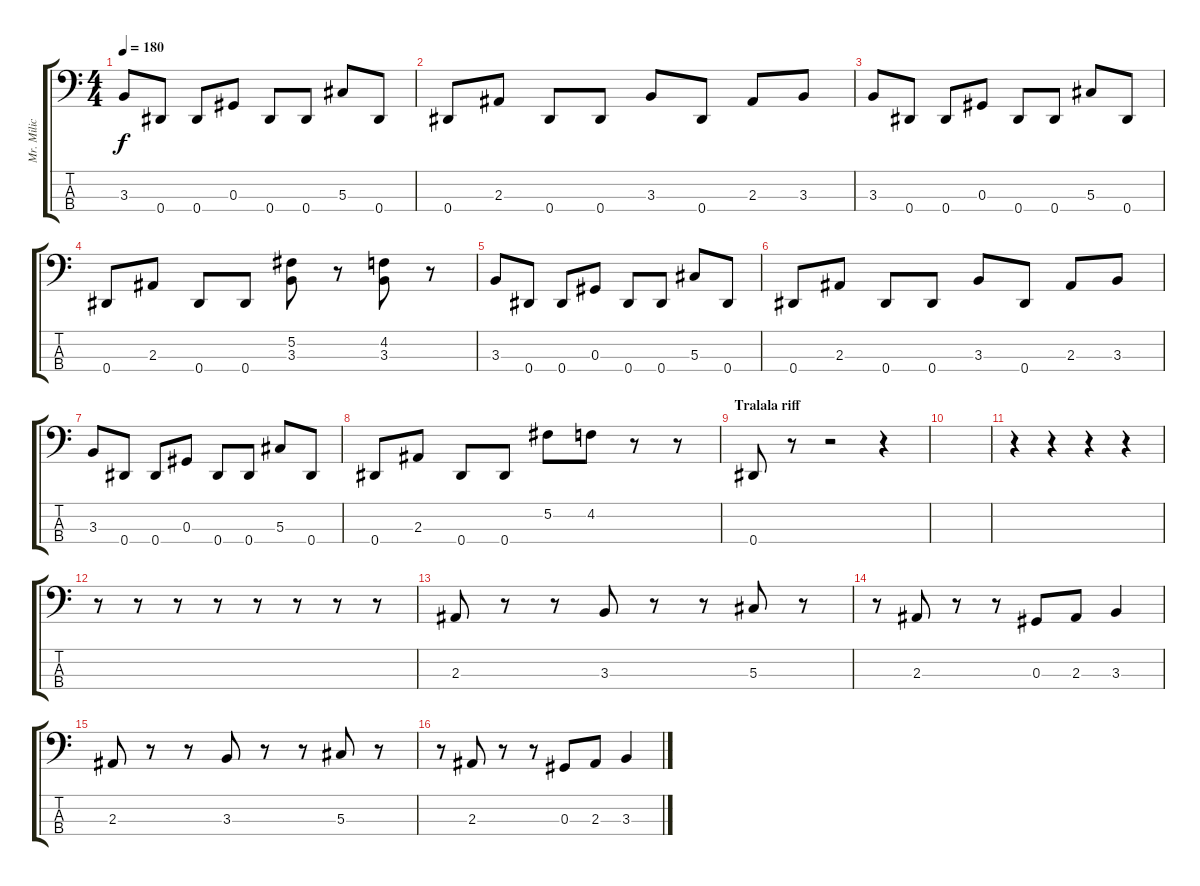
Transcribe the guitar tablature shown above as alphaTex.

\track ("Mr. Milic" "Mr. Milic") {instrument electricbasspick}
\staff {score tabs}
\tuning (Gb2 Db2 Ab1 Eb1) {hide}
\ts (4 4)
\tempo 180
\clef f4
\ks c
3.3.8{dy f} 0.4.8 0.4.8 0.3.8 0.4.8 0.4.8 5.3.8 0.4.8 |
0.4.8 2.3.8 0.4.8 0.4.8 3.3.8 0.4.8 2.3.8 3.3.8 |
3.3.8 0.4.8 0.4.8 0.3.8 0.4.8 0.4.8 5.3.8 0.4.8 |
0.4.8 2.3.8 0.4.8 0.4.8 (5.2 3.3).8 r.8 (4.2 3.3).8 r.8 |
3.3.8 0.4.8 0.4.8 0.3.8 0.4.8 0.4.8 5.3.8 0.4.8 |
0.4.8 2.3.8 0.4.8 0.4.8 3.3.8 0.4.8 2.3.8 3.3.8 |
3.3.8 0.4.8 0.4.8 0.3.8 0.4.8 0.4.8 5.3.8 0.4.8 |
0.4.8 2.3.8 0.4.8 0.4.8 5.2.8 4.2.8 r.8 r.8 |
\section ("" "Tralala riff")
0.4.8 r.8 r.2 r.4 |
|
r.4 r.4 r.4 r.4 |
r.8 r.8 r.8 r.8 r.8 r.8 r.8 r.8 |
2.3.8 r.8 r.8 3.3.8 r.8 r.8 5.3.8 r.8 |
r.8 2.3.8 r.8 r.8 0.3.8 2.3.8 3.3.4 |
2.3.8 r.8 r.8 3.3.8 r.8 r.8 5.3.8 r.8 |
r.8 2.3.8 r.8 r.8 0.3.8 2.3.8 3.3.4
